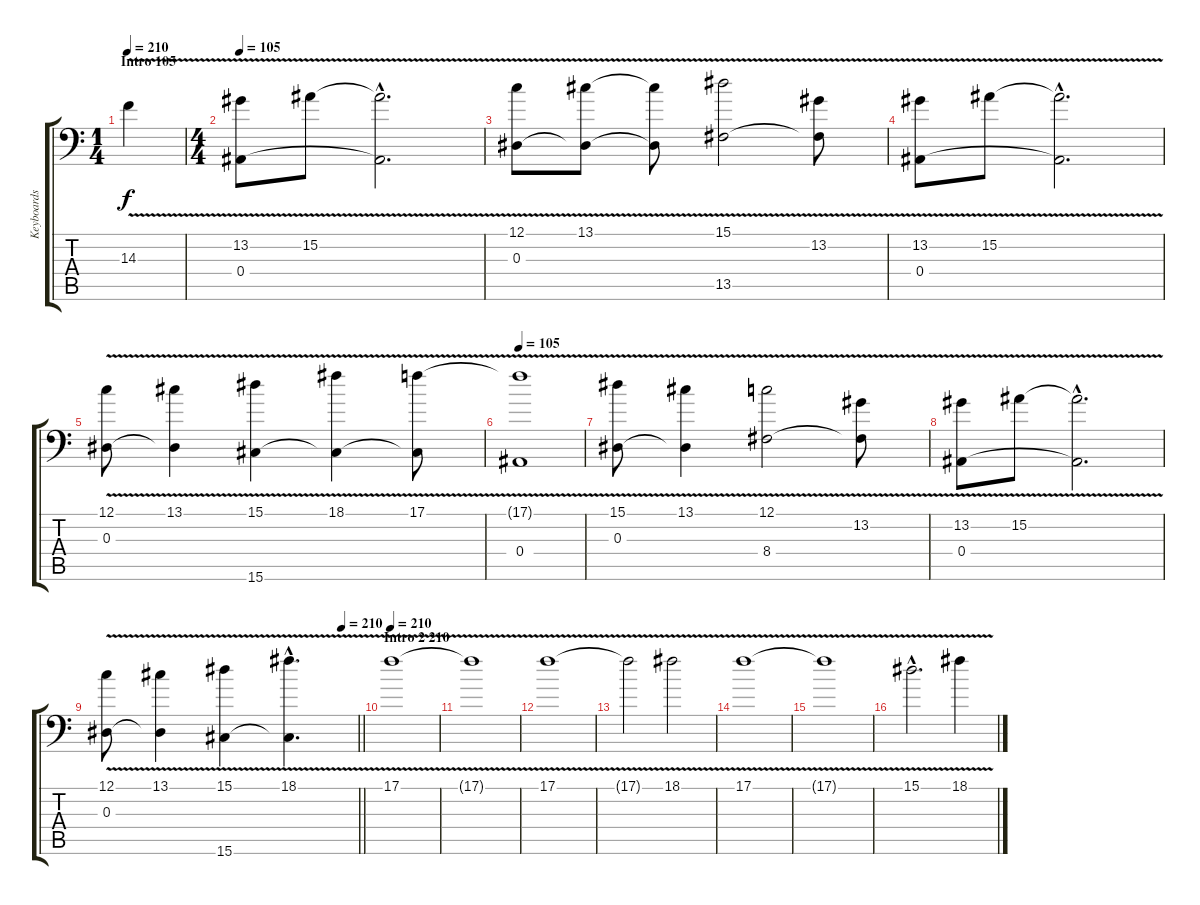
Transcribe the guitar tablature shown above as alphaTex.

\track ("Keyboards (Frederik Nordstrom)" "Keyboards ") {instrument drawbarorgan}
\staff {score tabs}
\tuning (C4 G3 Eb3 Bb2 F2 Bb1) {hide}
\ts (1 4)
\section ("" "Intro 105")
\tempo 210
\tempo 105
\tempo 210
\clef f4
\ks c
14.3{v}.4{dy f instrument drawbarorgan} |
\ts (4 4)
\tempo 105
(13.2{v} 0.4{v}).8 15.2{v}.8 (15.2{hac t} 0.4{hac t}).2{d} |
(12.1{v} 0.3{v}).8 (13.1{v} 0.3{v t}).8 (13.1{v t} 0.3{v t}).8 (15.1{v} 13.5{v}).2 (13.2{v} 13.5{v t}).8 |
(13.2{v} 0.4{v}).8 15.2{v}.8 (15.2{hac t} 0.4{hac t}).2{d} |
(12.1{v} 0.3{v}).8 (13.1{v} 0.3{v t}).4 (15.1{v} 15.6{v}).4 (18.1{v} 15.6{v t}).4 (17.1{v} 15.6{v t}).8 |
\tempo 105
(17.1{t} 0.4{v}).1 |
(15.1{v} 0.3{v}).8 (13.1{v} 0.3{t}).4 (12.1{v} 8.4{v}).2 (13.2{v} 8.4{t}).8 |
(13.2{v} 0.4{v}).8 15.2{v}.8 (15.2{hac t} 0.4{hac t}).2{d} |
\tempo (210 0.9375)
\barLineRight lightlight
(12.1{v} 0.3{v}).8 (13.1{v} 0.3{v t}).4 (15.1{v} 15.6{v}).4 (18.1{v hac} 15.6{v hac t}).4{d} |
\section ("" "Intro 2 210")
\tempo 210
17.1{v}.1 |
17.1{t}.1 |
17.1{v}.1 |
17.1{t}.2 18.1{v}.2 |
17.1{v}.1 |
17.1{t}.1 |
15.1{v hac}.2{d} 18.1{v}.4
